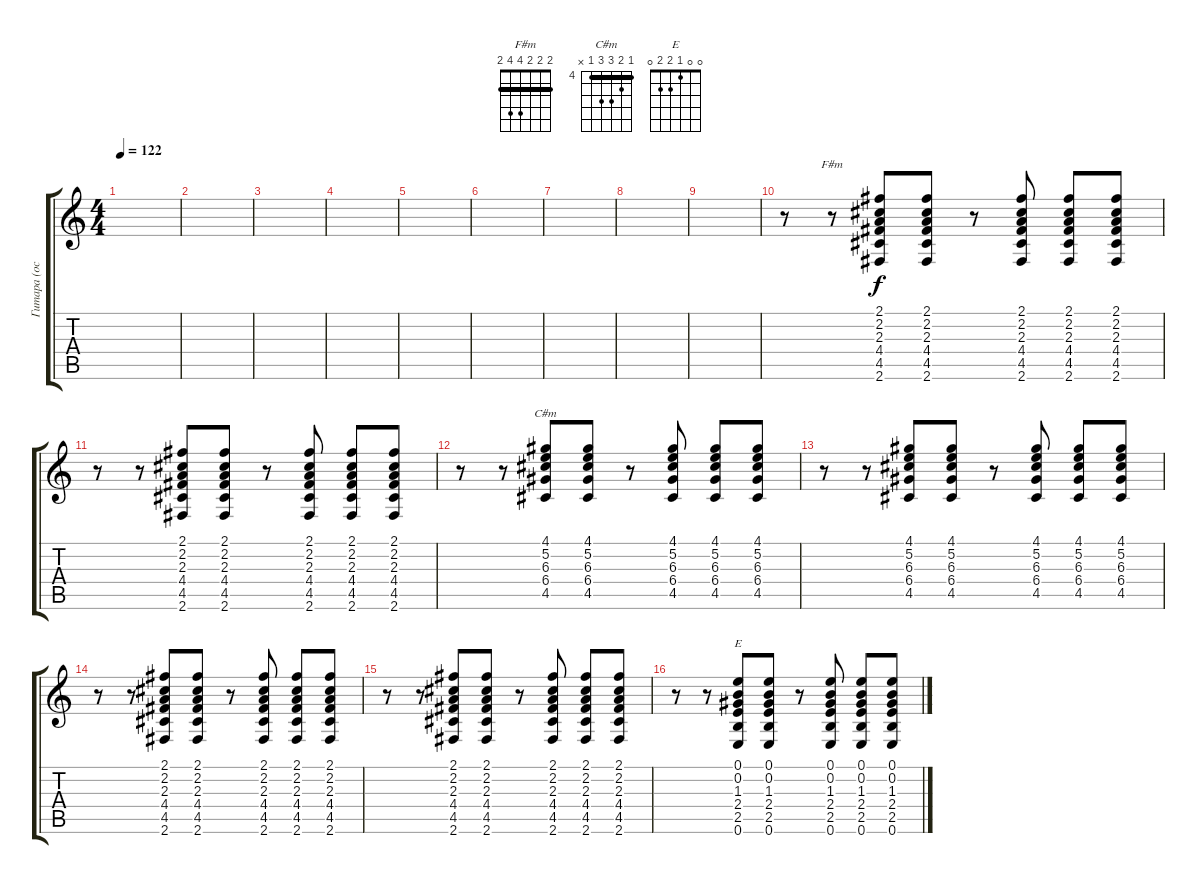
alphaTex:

\track ("Гитара (основная)" "Гитара (ос") {instrument acousticguitarsteel}
\staff {score tabs}
\tuning (E4 B3 G3 D3 A2 E2) {hide}
\chord ("F#m" 2 2 2 4 4 2) {barre 2}
\chord ("C#m" 4 5 6 6 4 x) {firstfret 4 barre 4}
\chord ("E" 0 0 1 2 2 0)
\ts (4 4)
\tempo 122
\clef g2
\ks c
|
|
|
|
|
|
|
|
|
r.8 r.8{ch "F#m"} (2.1 2.2 2.3 4.4 4.5 2.6).8 (2.1 2.2 2.3 4.4 4.5 2.6).8 r.8 (2.1 2.2 2.3 4.4 4.5 2.6).8 (2.1 2.2 2.3 4.4 4.5 2.6).8 (2.1 2.2 2.3 4.4 4.5 2.6).8 |
r.8 r.8 (2.1 2.2 2.3 4.4 4.5 2.6).8 (2.1 2.2 2.3 4.4 4.5 2.6).8 r.8 (2.1 2.2 2.3 4.4 4.5 2.6).8 (2.1 2.2 2.3 4.4 4.5 2.6).8 (2.1 2.2 2.3 4.4 4.5 2.6).8 |
r.8 r.8 (4.1 5.2 6.3 6.4 4.5).8{ch "C#m"} (4.1 5.2 6.3 6.4 4.5).8 r.8 (4.1 5.2 6.3 6.4 4.5).8 (4.1 5.2 6.3 6.4 4.5).8 (4.1 5.2 6.3 6.4 4.5).8 |
r.8 r.8 (4.1 5.2 6.3 6.4 4.5).8 (4.1 5.2 6.3 6.4 4.5).8 r.8 (4.1 5.2 6.3 6.4 4.5).8 (4.1 5.2 6.3 6.4 4.5).8 (4.1 5.2 6.3 6.4 4.5).8 |
r.8 r.8 (2.1 2.2 2.3 4.4 4.5 2.6).8 (2.1 2.2 2.3 4.4 4.5 2.6).8 r.8 (2.1 2.2 2.3 4.4 4.5 2.6).8 (2.1 2.2 2.3 4.4 4.5 2.6).8 (2.1 2.2 2.3 4.4 4.5 2.6).8 |
r.8 r.8 (2.1 2.2 2.3 4.4 4.5 2.6).8 (2.1 2.2 2.3 4.4 4.5 2.6).8 r.8 (2.1 2.2 2.3 4.4 4.5 2.6).8 (2.1 2.2 2.3 4.4 4.5 2.6).8 (2.1 2.2 2.3 4.4 4.5 2.6).8 |
r.8 r.8 (0.1 0.2 1.3 2.4 2.5 0.6).8{ch "E"} (0.1 0.2 1.3 2.4 2.5 0.6).8 r.8 (0.1 0.2 1.3 2.4 2.5 0.6).8 (0.1 0.2 1.3 2.4 2.5 0.6).8 (0.1 0.2 1.3 2.4 2.5 0.6).8
